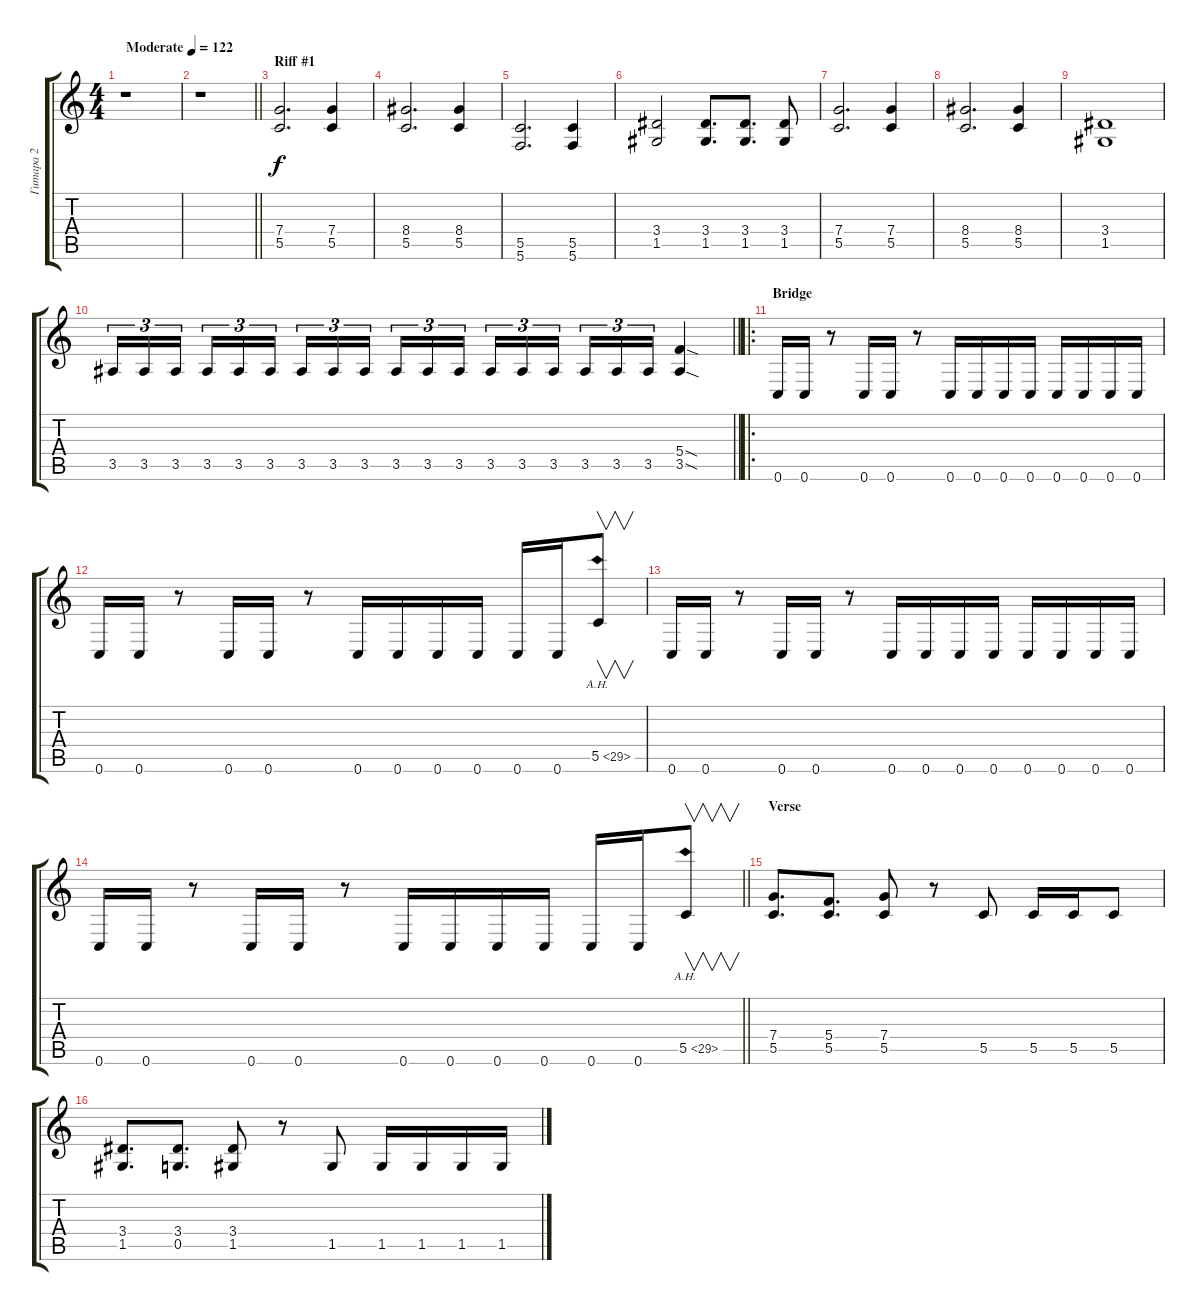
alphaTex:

\track ("Гитара 2" "Гитара 2") {instrument distortionguitar}
\staff {score tabs}
\tuning (D4 A3 F3 C3 G2 C2) {hide}
\ts (4 4)
\tempo (122 "Moderate")
\clef g2
\ks c
r.1{dy f instrument distortionguitar} |
\barLineRight lightlight
r.1 |
\section ("" "Riff #1")
(7.4 5.5).2{d} (7.4 5.5).4 |
(8.4 5.5).2{d} (8.4 5.5).4 |
(5.5 5.6).2{d} (5.5 5.6).4 |
(3.4 1.5).2 (3.4 1.5).8{d} (3.4 1.5).8{d} (3.4 1.5).8 |
(7.4 5.5).2{d} (7.4 5.5).4 |
(8.4 5.5).2{d} (8.4 5.5).4 |
(3.4 1.5).1 |
\barLineRight lightlight
3.5.16{tu (3 2)} 3.5.16{tu (3 2)} 3.5.16{tu (3 2) beam splitsecondary} 3.5.16{tu (3 2)} 3.5.16{tu (3 2)} 3.5.16{tu (3 2)} 3.5.16{tu (3 2)} 3.5.16{tu (3 2)} 3.5.16{tu (3 2) beam splitsecondary} 3.5.16{tu (3 2)} 3.5.16{tu (3 2)} 3.5.16{tu (3 2)} 3.5.16{tu (3 2)} 3.5.16{tu (3 2)} 3.5.16{tu (3 2) beam splitsecondary} 3.5.16{tu (3 2)} 3.5.16{tu (3 2)} 3.5.16{tu (3 2)} (5.4{sod} 3.5{sod}).4 |
\ro
\section ("" "Bridge")
0.6.16 0.6.16 r.8 0.6.16 0.6.16 r.8 0.6.16 0.6.16 0.6.16 0.6.16 0.6.16 0.6.16 0.6.16 0.6.16 |
0.6.16 0.6.16 r.8 0.6.16 0.6.16 r.8 0.6.16 0.6.16 0.6.16 0.6.16 0.6.16 0.6.16 5.5{ah 24}.8{v} |
0.6.16 0.6.16 r.8 0.6.16 0.6.16 r.8 0.6.16 0.6.16 0.6.16 0.6.16 0.6.16 0.6.16 0.6.16 0.6.16 |
\barLineRight lightlight
0.6.16 0.6.16 r.8 0.6.16 0.6.16 r.8 0.6.16 0.6.16 0.6.16 0.6.16 0.6.16 0.6.16 5.5{ah 24}.8{v} |
\section ("" "Verse")
(7.4 5.5).8{d} (5.4 5.5).8{d} (7.4 5.5).8 r.8 5.5.8 5.5.16 5.5.16 5.5.8 |
(3.4 1.5).8{d} (3.4 0.5).8{d} (3.4 1.5).8 r.8 1.5.8 1.5.16 1.5.16 1.5.16 1.5.16
